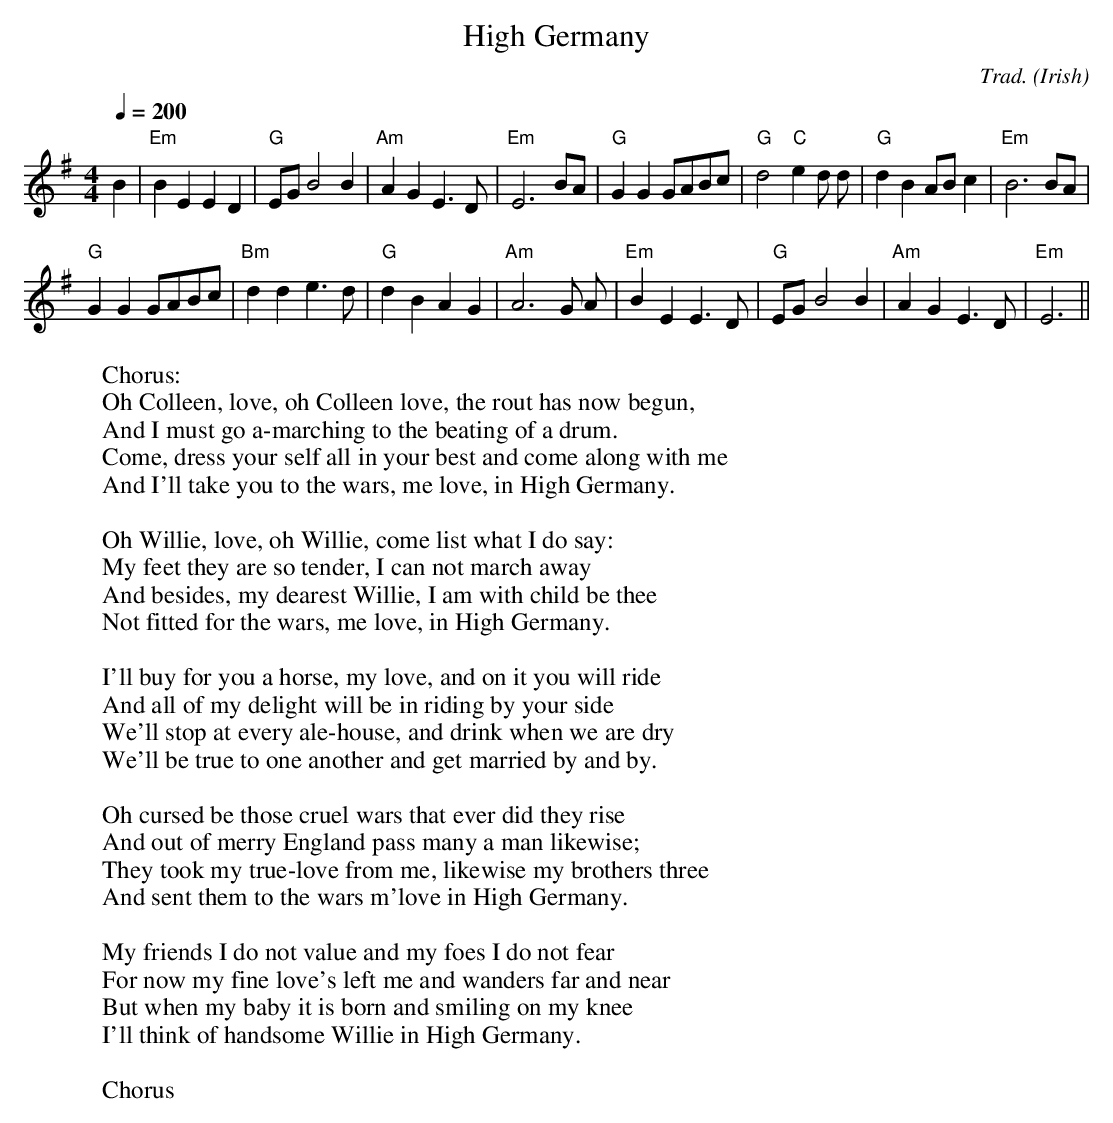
X:1
T:High Germany
C:Trad.
O:Irish
M:4/4
L:1/8
Q:1/4=200
W:Chorus:
W:Oh Colleen, love, oh Colleen love, the rout has now begun,
W:And I must go a-marching to the beating of a drum.
W:Come, dress your self all in your best and come along with me
W:And I'll take you to the wars, me love, in High Germany.
W:
W:Oh Willie, love, oh Willie, come list what I do say:
W:My feet they are so tender, I can not march away
W:And besides, my dearest Willie, I am with child be thee
W:Not fitted for the wars, me love, in High Germany.
W:
W:I'll buy for you a horse, my love, and on it you will ride
W:And all of my delight will be in riding by your side
W:We'll stop at every ale-house, and drink when we are dry
W:We'll be true to one another and get married by and by.
W:
W:Oh cursed be those cruel wars that ever did they rise
W:And out of merry England pass many a man likewise;
W:They took my true-love from me, likewise my brothers three
W:And sent them to the wars m'love in High Germany.
W:
W:My friends I do not value and my foes I do not fear
W:For now my fine love's left me and wanders far and near
W:But when my baby it is born and smiling on my knee
W:I'll think of handsome Willie in High Germany.
W:
W:Chorus
K:G
B2|"Em"B2 E2 E2 D2|"G"EG B4 B2|"Am"A2 G2 E3 D|"Em"E6 BA|\
"G"G2 G2 GABc|"G"d4 "C"e2 d d|"G"d2 B2 AB c2|"Em"B6 BA|
"G"G2 G2 GABc|"Bm"d2 d2 e3 d|"G"d2 B2 A2 G2|"Am"A6 G A|\
"Em"B2 E2 E3 D|"G"EG B4 B2|"Am"A2 G2 E3 D1|"Em"E6||
